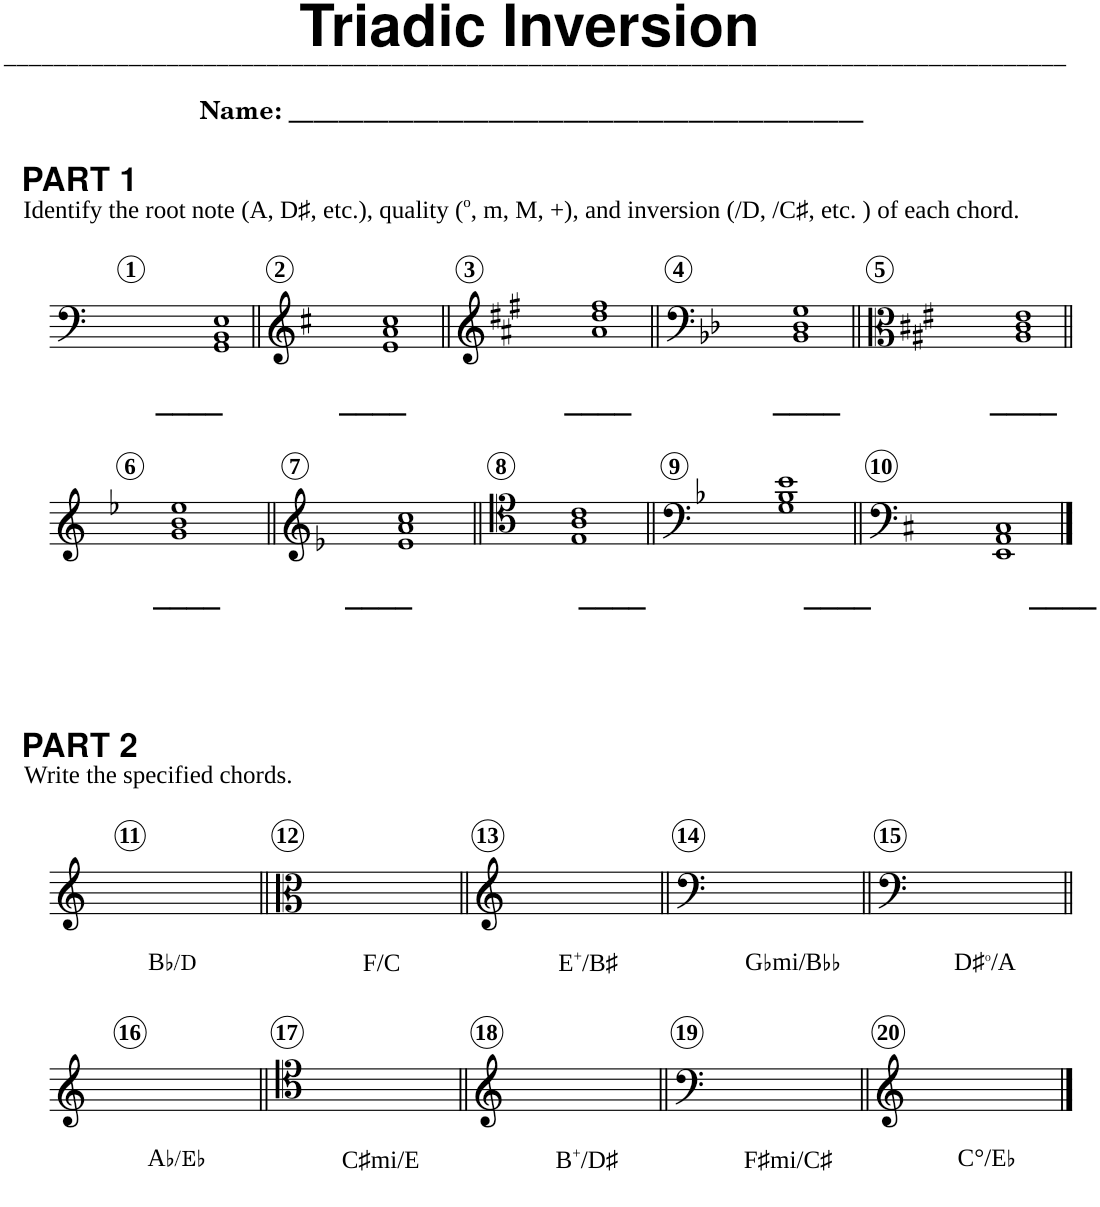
**kern	**text	**text
*part1	*part1	*part1
*staff1	*staff1	*staff1
*I"Piano	*	*
*I'Pno.	*	*
*clefF4	*	*
*k[]	*	*
!!LO:REH:place=s1:a:B:cj:enc=circle:fs=11:t=1
=1	=1	=1
1GG 1BB 1E	.	.
!!LO:REH:place=s1:a:B:cj:enc=circle:fs=11:t=2
=2||	=2||	=2||
1e 1a 1cc#X	.	.
!!LO:REH:place=s1:a:B:cj:enc=circle:fs=11:t=3
=3||	=3||	=3||
1a#X 1dd#X 1ff#X	.	.
!!LO:REH:place=s1:a:B:cj:enc=circle:fs=11:t=4
=4||	=4||	=4||
1BB-X 1D-X 1G	.	.
!!LO:REH:place=s1:a:B:cj:enc=circle:fs=11:t=5
=5||	=5||	=5||
1A#X 1c#X 1e#X	.	.
!!LO:LB:g=z
!!LO:REH:place=s1:a:B:cj:enc=circle:fs=11:t=6
=1||	=1||	=1||
*clefG2	*	*
1g 1b 1ee-X	.	.
!!LO:REH:place=s1:a:B:cj:enc=circle:fs=11:t=7
=2||	=2||	=2||
1e-X 1a 1cc	.	.
!!LO:REH:place=s1:a:B:cj:enc=circle:fs=11:t=8
=3||	=3||	=3||
1E 1A 1c	.	.
!!LO:REH:place=s1:a:B:cj:enc=circle:fs=11:t=9
=4||	=4||	=4||
1G 1B-X 1e	.	.
!!LO:REH:place=s1:a:B:cj:enc=circle:fs=11:t=10
=5||	=5||	=5||
1EE 1AA 1C#X	.	.
!!LO:LB:g=z
!!LO:REH:place=s1:a:B:cj:enc=circle:fs=11:t=11
==1	==1	==1
*clefG2	*	*
!	!	!LO:LY:b
1ryy	.	B ♭/D
!!LO:REH:place=s1:a:B:cj:enc=circle:fs=11:t=12
=2||	=2||	=2||
!	!	!LO:LY:b
1ryy	.	F/C
!!LO:REH:place=s1:a:B:cj:enc=circle:fs=11:t=13
=3||	=3||	=3||
!	!	!LO:LY:b
1ryy	.	E + /B♯
!!LO:REH:place=s1:a:B:cj:enc=circle:fs=11:t=14
=4||	=4||	=4||
!	!	!LO:LY:b
1ryy	.	G ♭ mi/B ♭♭
!!LO:REH:place=s1:a:B:cj:enc=circle:fs=11:t=15
=5||	=5||	=5||
!	!	!LO:LY:b
1ryy	.	D♯ o /A
!!LO:LB:g=z
!!LO:REH:place=s1:a:B:cj:enc=circle:fs=11:t=16
=1||	=1||	=1||
*clefG2	*	*
!	!	!LO:LY:b
1ryy	.	A ♭/E♭
!!LO:REH:place=s1:a:B:cj:enc=circle:fs=11:t=17
=2||	=2||	=2||
!	!	!LO:LY:b
1ryy	.	C♯mi/E
!!LO:REH:place=s1:a:B:cj:enc=circle:fs=11:t=18
=3||	=3||	=3||
!	!	!LO:LY:b
1ryy	.	B + /D♯
!!LO:REH:place=s1:a:B:cj:enc=circle:fs=11:t=19
=4||	=4||	=4||
!	!	!LO:LY:b
1ryy	.	F♯mi/C♯
!!LO:REH:place=s1:a:B:cj:enc=circle:fs=11:t=20
=5||	=5||	=5||
!	!	!LO:LY:b
1ryy	.	C°/E ♭
==	==	==
*-	*-	*-
